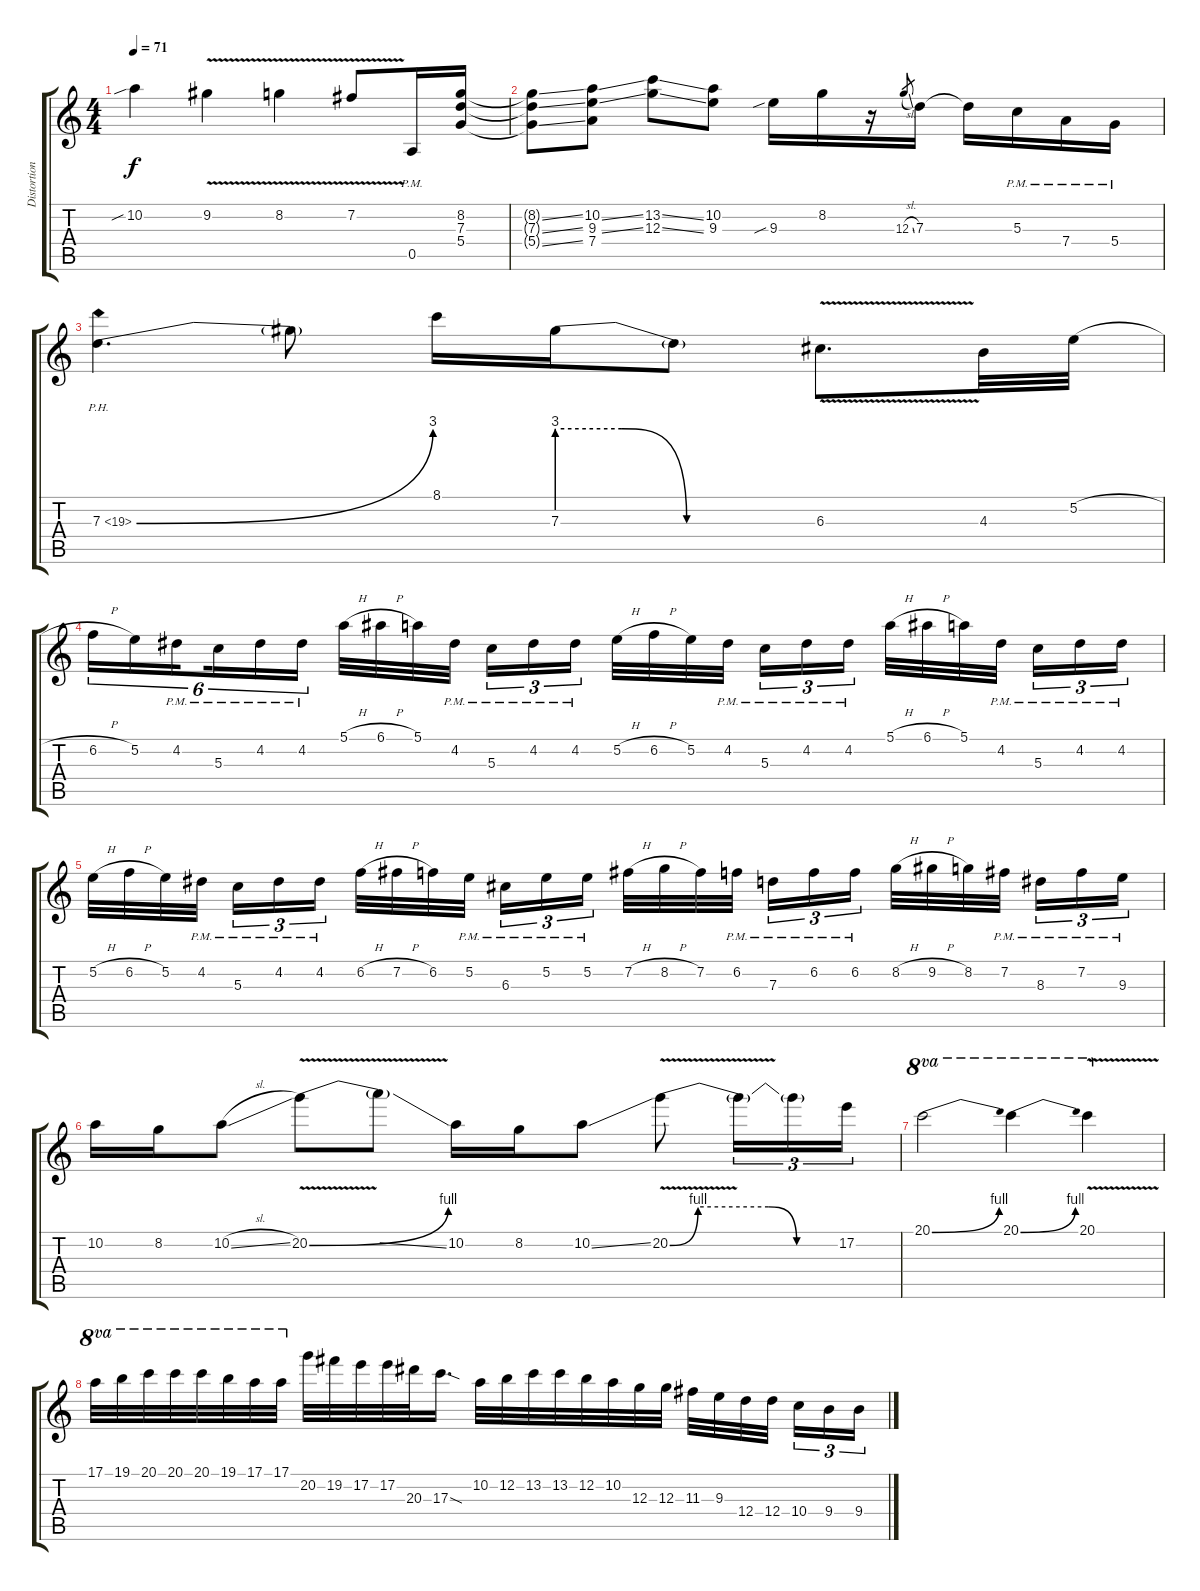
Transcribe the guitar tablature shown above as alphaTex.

\track ("Distortion 3" "Distortion") {instrument distortionguitar}
\staff {score tabs}
\tuning (E4 B3 G3 D3 A2 E2) {hide}
\ts (4 4)
\tempo 71
\clef g2
\ks c
10.2{sib}.4{dy f} 9.2{v}.4 8.2{v}.4 7.2{v}.8 0.5{pm}.16 (8.2 7.3 5.4).16 |
(8.2{ss t} 7.3{ss t} 5.4{ss t}).8 (10.2{ss} 9.3{ss} 7.4).8 (13.2{ss} 12.3{ss}).8 (10.2 9.3).8 9.3{sib}.16 8.2.16 r.16 12.3{sl}.8{gr} 7.3.16 7.3{t}.16 5.3{pm}.16 7.4{pm}.16 5.4{pm}.16 |
7.3{be (bend 0 0 60 12) ph 12}.4{d} 7.3{t}.8 8.1.16 7.3{be (custom 0 12 15 12 30 0 60 0)}.16 7.3{t}.8 6.3{v}.8{d} 4.3.32 5.2{h}.32 |
6.2{h}.16{tu (6 4)} 5.2.16{tu (6 4)} 4.2{pm}.16{tu (6 4) beam splitsecondary} 5.3{pm}.16{tu (6 4)} 4.2{pm}.16{tu (6 4)} 4.2{pm}.16{tu (6 4)} 5.1{h}.32 6.1{h}.32 5.1.32 4.2{pm}.32{beam splitsecondary} 5.3{pm}.16{tu (3 2)} 4.2{pm}.16{tu (3 2)} 4.2{pm}.16{tu (3 2)} 5.2{h}.32 6.2{h}.32 5.2.32 4.2{pm}.32{beam splitsecondary} 5.3{pm}.16{tu (3 2)} 4.2{pm}.16{tu (3 2)} 4.2{pm}.16{tu (3 2)} 5.1{h}.32 6.1{h}.32 5.1.32 4.2{pm}.32{beam splitsecondary} 5.3{pm}.16{tu (3 2)} 4.2{pm}.16{tu (3 2)} 4.2{pm}.16{tu (3 2)} |
5.2{h}.32 6.2{h}.32 5.2.32 4.2{pm}.32{beam splitsecondary} 5.3{pm}.16{tu (3 2)} 4.2{pm}.16{tu (3 2)} 4.2{pm}.16{tu (3 2)} 6.2{h}.32 7.2{h}.32 6.2.32 5.2{pm}.32{beam splitsecondary} 6.3{pm}.16{tu (3 2)} 5.2{pm}.16{tu (3 2)} 5.2{pm}.16{tu (3 2)} 7.2{h}.32 8.2{h}.32 7.2.32 6.2{pm}.32{beam splitsecondary} 7.3{pm}.16{tu (3 2)} 6.2{pm}.16{tu (3 2)} 6.2{pm}.16{tu (3 2)} 8.2{h}.32 9.2{h}.32 8.2.32 7.2{pm}.32{beam splitsecondary} 8.3{pm}.16{tu (3 2)} 7.2{pm}.16{tu (3 2)} 9.3{pm}.16{tu (3 2)} |
10.2.16 8.2.16 10.2{sl}.8 20.2{be (bend 0 0 60 4) v}.8 20.2{ss t}.8 10.2.16 8.2.16 10.2{ss}.8 20.2{be (custom 0 0 10 4 35 4 45 0 60 0) v}.8 20.2{t}.16{tu (3 2)} 20.2{t}.16{tu (3 2)} 17.2.16{tu (3 2)} |
20.1{be (bend 0 0 60 4)}.2{ot 8va} 20.1{be (bend 0 0 60 4)}.4{ot 8va} 20.1{v}.4{ot 8va} |
17.1.32{ot 8va} 19.1.32{ot 8va} 20.1.32{ot 8va} 20.1.32{ot 8va} 20.1.32{ot 8va} 19.1.32{ot 8va} 17.1.32{ot 8va} 17.1.32{ot 8va} 20.2.32 19.2.32 17.2.32 17.2.32 20.3.32 17.3{sod}.16{d} 10.2.32 12.2.32 13.2.32 13.2.32 12.2.32 10.2.32 12.3.32 12.3.32 11.3.32 9.3.32 12.4.32 12.4.32{beam splitsecondary} 10.4.16{tu (3 2)} 9.4.16{tu (3 2)} 9.4.16{tu (3 2)}
